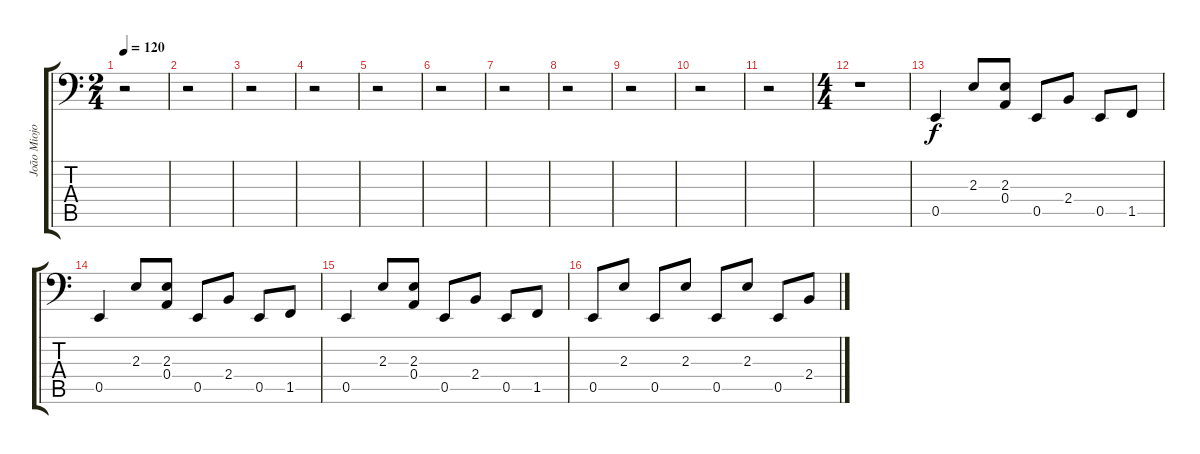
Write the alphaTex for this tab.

\track ("João Miojo" "João Miojo") {instrument electricbassfinger}
\staff {score tabs}
\tuning (C3 G2 D2 A1 E1 B0) {hide}
\ts (2 4)
\tempo 120
\clef f4
\ks c
r.2{dy f} |
r.2 |
r.2 |
r.2 |
r.2 |
r.2 |
r.2 |
r.2 |
r.2 |
r.2 |
r.2 |
\ts (4 4)
r.1 |
0.5.4 2.3.8 (2.3 0.4).8 0.5.8 2.4.8 0.5.8 1.5.8 |
0.5.4 2.3.8 (2.3 0.4).8 0.5.8 2.4.8 0.5.8 1.5.8 |
0.5.4 2.3.8 (2.3 0.4).8 0.5.8 2.4.8 0.5.8 1.5.8 |
0.5.8 2.3.8 0.5.8 2.3.8 0.5.8 2.3.8 0.5.8 2.4.8
